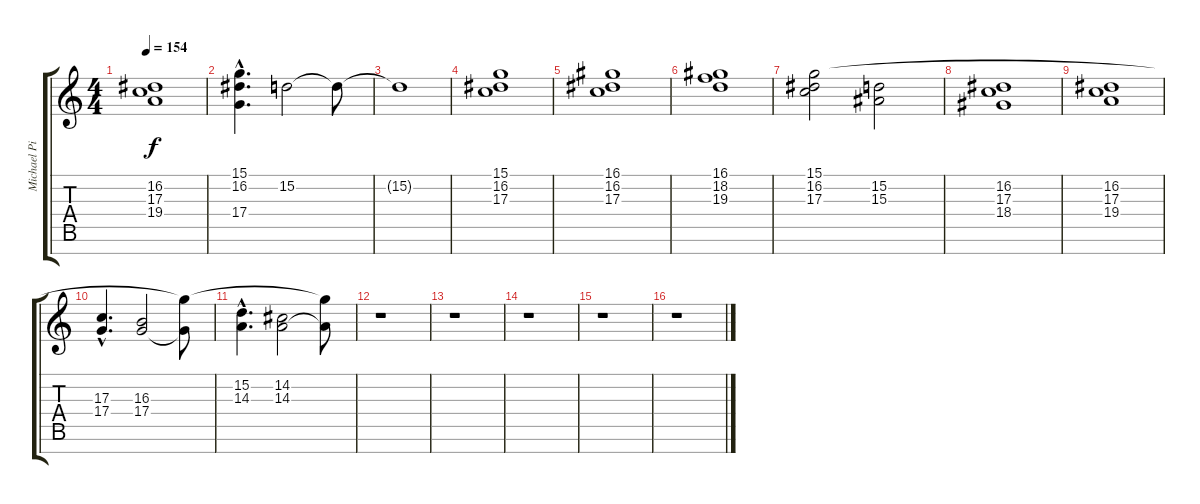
\track ("Michael Pinnella" "Michael Pi") {instrument synthstrings1}
\staff {score tabs}
\tuning (E4 B3 G3 D3 A2 E2 B1) {hide}
\ts (4 4)
\tempo 154
\clef g2
\ks c
(16.2 17.3 19.4).1{dy f} |
(15.1 16.2{hac} 17.4).4{d} 15.2.2 15.2{t}.8 |
15.2{t}.1 |
(15.1 16.2 17.3).1 |
(16.1 16.2 17.3).1 |
(16.1 18.2 19.3).1 |
(15.1 16.2 17.3).2 (15.2 15.3).2 |
(16.2 17.3 18.4).1 |
(16.2 17.3 19.4).1 |
(17.3{hac} 17.4{hac}).4{d} (16.3 17.4).2 (15.1{t} 17.4{t}).8 |
(15.2{hac} 14.3{hac}).4{d} (14.2 14.3).2 (15.1{t} 14.3{t}).8 |
r.1 |
r.1 |
r.1 |
r.1 |
r.1
